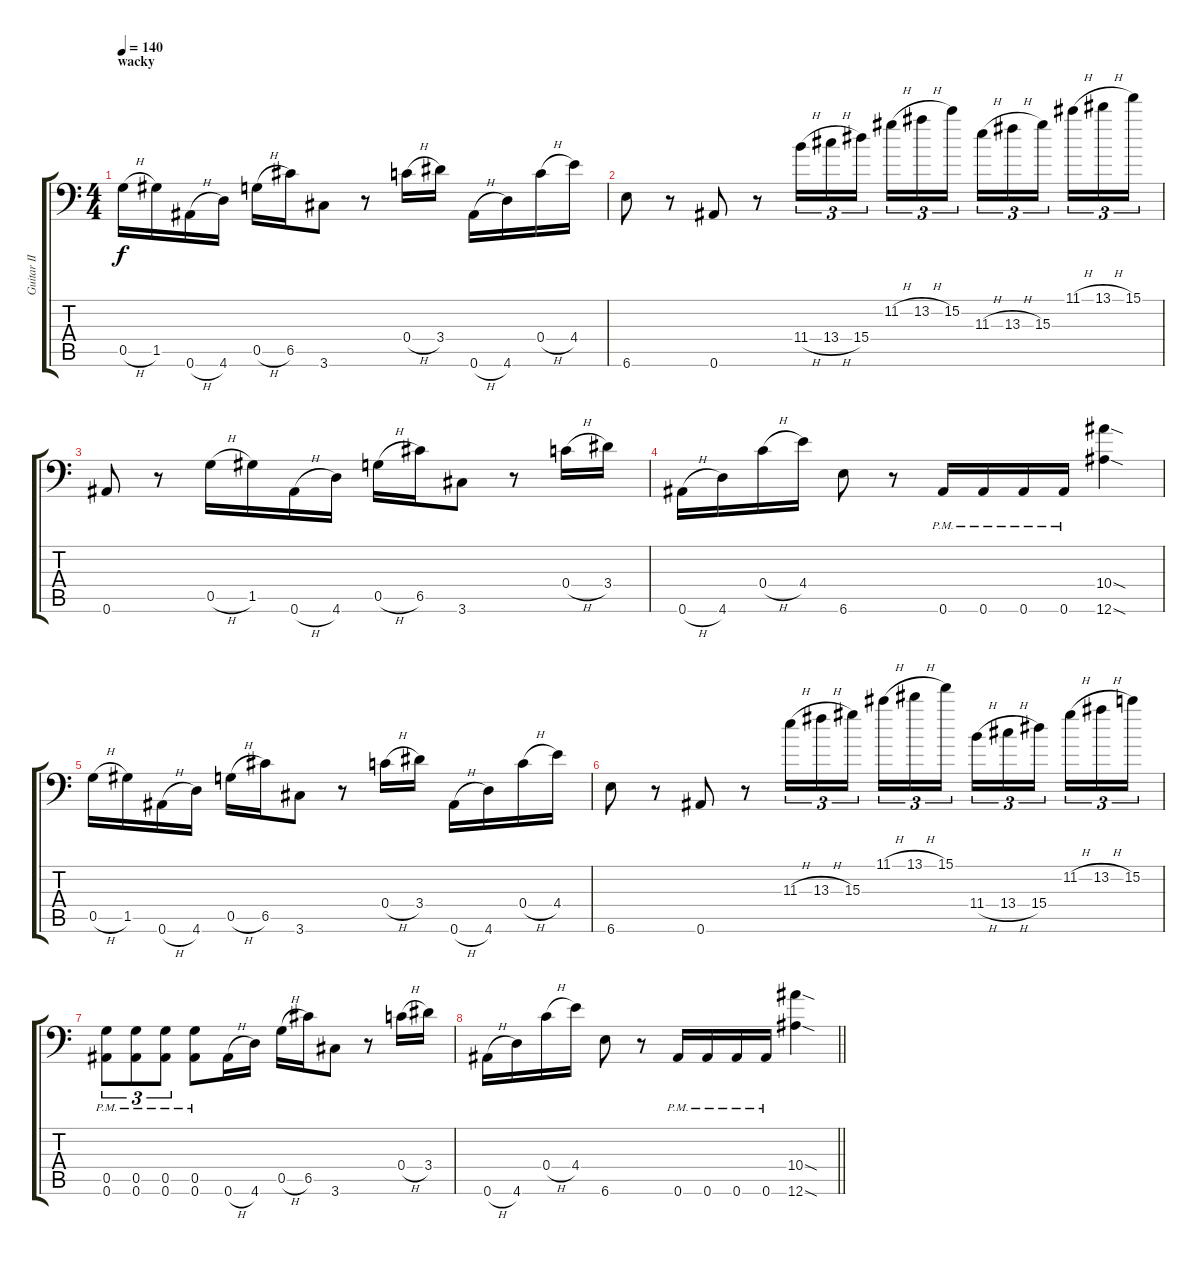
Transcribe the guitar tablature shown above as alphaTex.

\track ("Guitar II (Jake)" "Guitar II ") {instrument overdrivenguitar}
\staff {score tabs}
\tuning (D4 A3 F3 C3 G2 Bb1) {hide}
\ts (4 4)
\section ("" "wacky")
\tempo 140
\clef f4
\ks c
0.5{h}.16{dy f} 1.5.16 0.6{h}.16 4.6.16 0.5{h}.16 6.5.16 3.6.8 r.8 0.4{h}.16 3.4.16 0.6{h}.16 4.6.16 0.4{h}.16 4.4.16 |
6.6.8 r.8 0.6.8 r.8 11.4{h}.16{tu (3 2)} 13.4{h}.16{tu (3 2)} 15.4.16{tu (3 2) beam splitsecondary} 11.2{h}.16{tu (3 2)} 13.2{h}.16{tu (3 2)} 15.2.16{tu (3 2)} 11.3{h}.16{tu (3 2)} 13.3{h}.16{tu (3 2)} 15.3.16{tu (3 2) beam splitsecondary} 11.1{h}.16{tu (3 2)} 13.1{h}.16{tu (3 2)} 15.1.16{tu (3 2)} |
0.6.8 r.8 0.5{h}.16 1.5.16 0.6{h}.16 4.6.16 0.5{h}.16 6.5.16 3.6.8 r.8 0.4{h}.16 3.4.16 |
0.6{h}.16 4.6.16 0.4{h}.16 4.4.16 6.6.8 r.8 0.6{pm}.16 0.6{pm}.16 0.6{pm}.16 0.6{pm}.16 (10.4{sod} 12.6{sod}).4 |
0.5{h}.16 1.5.16 0.6{h}.16 4.6.16 0.5{h}.16 6.5.16 3.6.8 r.8 0.4{h}.16 3.4.16 0.6{h}.16 4.6.16 0.4{h}.16 4.4.16 |
6.6.8 r.8 0.6.8 r.8 11.3{h}.16{tu (3 2)} 13.3{h}.16{tu (3 2)} 15.3.16{tu (3 2) beam splitsecondary} 11.1{h}.16{tu (3 2)} 13.1{h}.16{tu (3 2)} 15.1.16{tu (3 2)} 11.4{h}.16{tu (3 2)} 13.4{h}.16{tu (3 2)} 15.4.16{tu (3 2) beam splitsecondary} 11.2{h}.16{tu (3 2)} 13.2{h}.16{tu (3 2)} 15.2.16{tu (3 2)} |
(0.5{pm} 0.6{pm}).8{tu (3 2)} (0.5{pm} 0.6{pm}).8{tu (3 2)} (0.5{pm} 0.6{pm}).8{tu (3 2)} (0.5{pm} 0.6{pm}).8 0.6{h}.16 4.6.16 0.5{h}.16 6.5.16 3.6.8 r.8 0.4{h}.16 3.4.16 |
\barLineRight lightlight
0.6{h}.16 4.6.16 0.4{h}.16 4.4.16 6.6.8 r.8 0.6{pm}.16 0.6{pm}.16 0.6{pm}.16 0.6{pm}.16 (10.4{sod} 12.6{sod}).4
